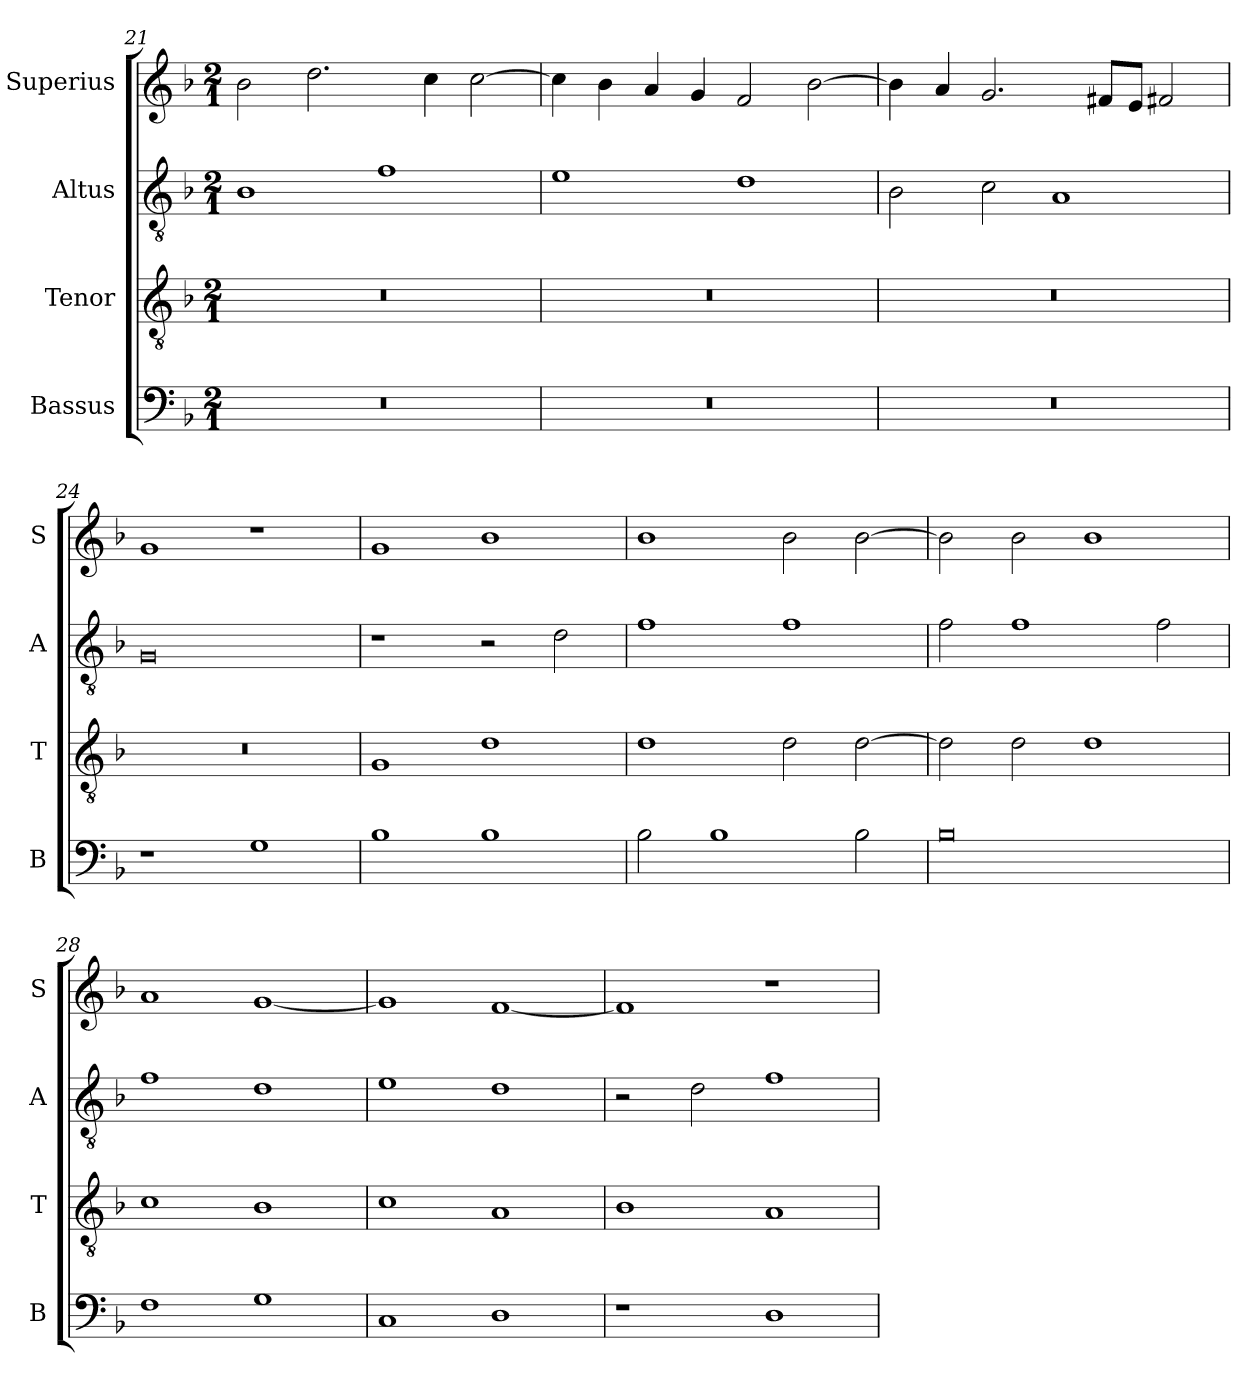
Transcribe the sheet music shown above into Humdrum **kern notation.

**kern	**kern	**kern	**kern
*part4	*part3	*part2	*part1
*staff4	*staff3	*staff2	*staff1
*I"Bassus	*I"Tenor	*I"Altus	*I"Superius
*I'B	*I'T	*I'A	*I'S
*clefF4	*clefGv2	*clefGv2	*clefG2
*k[b-]	*k[b-]	*k[b-]	*k[b-]
*F:	*F:	*F:	*F:
*M2/1	*M2/1	*M2/1	*M2/1
=21	=21	=21	=21
0r	0r	1B-	2b-
.	.	.	2.dd
.	.	1f	.
.	.	.	4cc
.	.	.	[2cc
=22	=22	=22	=22
0r	0r	1e	4cc]
.	.	.	4b-
.	.	.	4a
.	.	.	4g
.	.	1d	2f
.	.	.	[2b-
=23	=23	=23	=23
0r	0r	2B-	4b-]
.	.	.	4a
.	.	2c	2.g
.	.	1A	.
.	.	.	8f#XL
.	.	.	8eJ
.	.	.	2f#X
=24	=24	=24	=24
1r	0r	0G	1g
1G	.	.	1r
=25	=25	=25	=25
1B-	1G	1r	1g
1B-	1d	2r	1b-
.	.	2d	.
=26	=26	=26	=26
2B-	1d	1f	1b-
1B-	.	.	.
.	2d	1f	2b-
2B-	[2d	.	[2b-
=27	=27	=27	=27
0B-	2d]	2f	2b-]
.	2d	1f	2b-
.	1d	.	1b-
.	.	2f	.
=28	=28	=28	=28
1F	1c	1f	1a
1G	1B-	1d	[1g
=29	=29	=29	=29
1C	1c	1e	1g]
1D	1A	1d	[1f
=30	=30	=30	=30
1r	1B-	2r	1f]
.	.	2d	.
1D	1A	1f	1r
=	=	=	=
*-	*-	*-	*-
